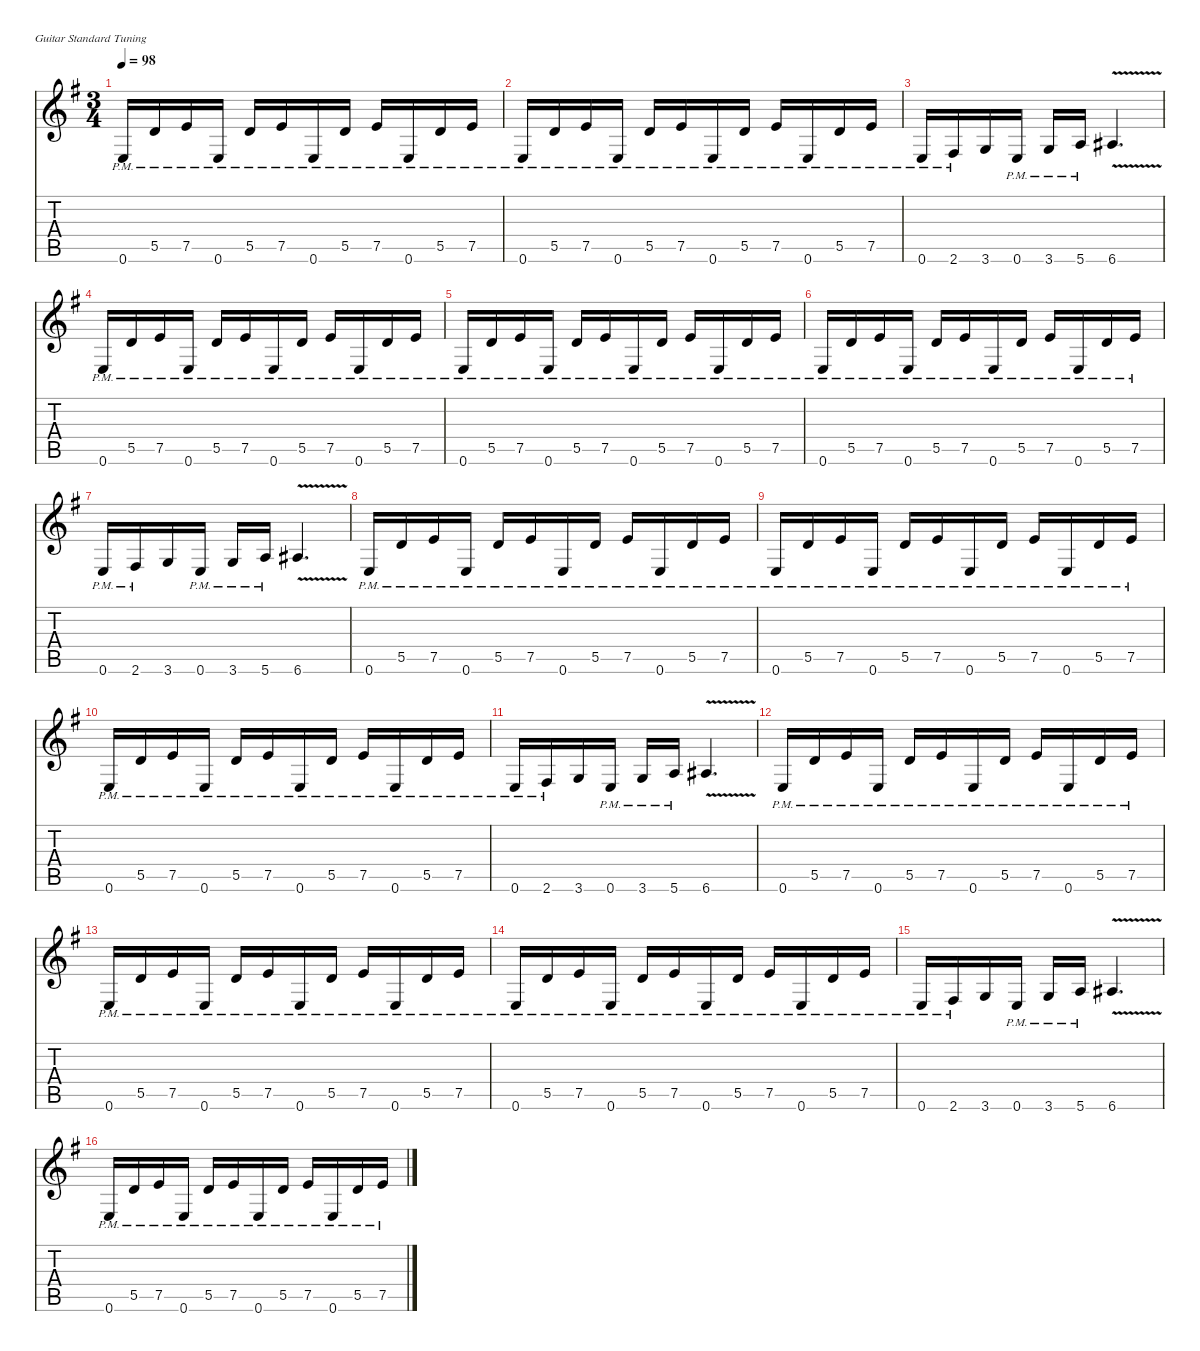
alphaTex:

\defaultSystemsLayout 4
\hideDynamics
\bracketExtendMode nobrackets
\singleTrackTrackNamePolicy hidden
\multiTrackTrackNamePolicy hidden
\firstSystemTrackNameMode fullname
\otherSystemsTrackNameOrientation horizontal
\track ("Guitar 2" "dist.guit.") {mute instrument distortionguitar}
\staff {score tabs}
\tuning (E4 B3 G3 D3 A2 E2)
\ts (3 4)
\tempo 98
\clef g2
\ks eminor
0.6{pm acc forcenatural}.16{dy f} 5.5{pm acc forcenatural}.16 7.5{pm acc forcenatural}.16 0.6{pm acc forcenatural}.16 5.5{pm acc forcenatural}.16 7.5{pm acc forcenatural}.16 0.6{pm acc forcenatural}.16 5.5{pm acc forcenatural}.16 7.5{pm acc forcenatural}.16 0.6{pm acc forcenatural}.16 5.5{pm acc forcenatural}.16 7.5{pm acc forcenatural}.16 |
0.6{pm acc forcenatural}.16 5.5{pm acc forcenatural}.16 7.5{pm acc forcenatural}.16 0.6{pm acc forcenatural}.16 5.5{pm acc forcenatural}.16 7.5{pm acc forcenatural}.16 0.6{pm acc forcenatural}.16 5.5{pm acc forcenatural}.16 7.5{pm acc forcenatural}.16 0.6{pm acc forcenatural}.16 5.5{pm acc forcenatural}.16 7.5{pm acc forcenatural}.16 |
0.6{pm acc forcenatural}.16 2.6{pm acc #}.16 3.6{acc forcenatural}.16 0.6{pm acc forcenatural}.16 3.6{pm acc forcenatural}.16 5.6{pm acc forcenatural}.16 6.6{v acc #}.4{d} |
0.6{pm acc forcenatural}.16 5.5{pm acc forcenatural}.16 7.5{pm acc forcenatural}.16 0.6{pm acc forcenatural}.16 5.5{pm acc forcenatural}.16 7.5{pm acc forcenatural}.16 0.6{pm acc forcenatural}.16 5.5{pm acc forcenatural}.16 7.5{pm acc forcenatural}.16 0.6{pm acc forcenatural}.16 5.5{pm acc forcenatural}.16 7.5{pm acc forcenatural}.16 |
0.6{pm acc forcenatural}.16 5.5{pm acc forcenatural}.16 7.5{pm acc forcenatural}.16 0.6{pm acc forcenatural}.16 5.5{pm acc forcenatural}.16 7.5{pm acc forcenatural}.16 0.6{pm acc forcenatural}.16 5.5{pm acc forcenatural}.16 7.5{pm acc forcenatural}.16 0.6{pm acc forcenatural}.16 5.5{pm acc forcenatural}.16 7.5{pm acc forcenatural}.16 |
0.6{pm acc forcenatural}.16 5.5{pm acc forcenatural}.16 7.5{pm acc forcenatural}.16 0.6{pm acc forcenatural}.16 5.5{pm acc forcenatural}.16 7.5{pm acc forcenatural}.16 0.6{pm acc forcenatural}.16 5.5{pm acc forcenatural}.16 7.5{pm acc forcenatural}.16 0.6{pm acc forcenatural}.16 5.5{pm acc forcenatural}.16 7.5{pm acc forcenatural}.16 |
0.6{pm acc forcenatural}.16 2.6{pm acc #}.16 3.6{acc forcenatural}.16 0.6{pm acc forcenatural}.16 3.6{pm acc forcenatural}.16 5.6{pm acc forcenatural}.16 6.6{v acc #}.4{d} |
0.6{pm acc forcenatural}.16 5.5{pm acc forcenatural}.16 7.5{pm acc forcenatural}.16 0.6{pm acc forcenatural}.16 5.5{pm acc forcenatural}.16 7.5{pm acc forcenatural}.16 0.6{pm acc forcenatural}.16 5.5{pm acc forcenatural}.16 7.5{pm acc forcenatural}.16 0.6{pm acc forcenatural}.16 5.5{pm acc forcenatural}.16 7.5{pm acc forcenatural}.16 |
0.6{pm acc forcenatural}.16 5.5{pm acc forcenatural}.16 7.5{pm acc forcenatural}.16 0.6{pm acc forcenatural}.16 5.5{pm acc forcenatural}.16 7.5{pm acc forcenatural}.16 0.6{pm acc forcenatural}.16 5.5{pm acc forcenatural}.16 7.5{pm acc forcenatural}.16 0.6{pm acc forcenatural}.16 5.5{pm acc forcenatural}.16 7.5{pm acc forcenatural}.16 |
0.6{pm acc forcenatural}.16 5.5{pm acc forcenatural}.16 7.5{pm acc forcenatural}.16 0.6{pm acc forcenatural}.16 5.5{pm acc forcenatural}.16 7.5{pm acc forcenatural}.16 0.6{pm acc forcenatural}.16 5.5{pm acc forcenatural}.16 7.5{pm acc forcenatural}.16 0.6{pm acc forcenatural}.16 5.5{pm acc forcenatural}.16 7.5{pm acc forcenatural}.16 |
0.6{pm acc forcenatural}.16 2.6{pm acc #}.16 3.6{acc forcenatural}.16 0.6{pm acc forcenatural}.16 3.6{pm acc forcenatural}.16 5.6{pm acc forcenatural}.16 6.6{v acc #}.4{d} |
0.6{pm acc forcenatural}.16 5.5{pm acc forcenatural}.16 7.5{pm acc forcenatural}.16 0.6{pm acc forcenatural}.16 5.5{pm acc forcenatural}.16 7.5{pm acc forcenatural}.16 0.6{pm acc forcenatural}.16 5.5{pm acc forcenatural}.16 7.5{pm acc forcenatural}.16 0.6{pm acc forcenatural}.16 5.5{pm acc forcenatural}.16 7.5{pm acc forcenatural}.16 |
0.6{pm acc forcenatural}.16 5.5{pm acc forcenatural}.16 7.5{pm acc forcenatural}.16 0.6{pm acc forcenatural}.16 5.5{pm acc forcenatural}.16 7.5{pm acc forcenatural}.16 0.6{pm acc forcenatural}.16 5.5{pm acc forcenatural}.16 7.5{pm acc forcenatural}.16 0.6{pm acc forcenatural}.16 5.5{pm acc forcenatural}.16 7.5{pm acc forcenatural}.16 |
0.6{pm acc forcenatural}.16 5.5{pm acc forcenatural}.16 7.5{pm acc forcenatural}.16 0.6{pm acc forcenatural}.16 5.5{pm acc forcenatural}.16 7.5{pm acc forcenatural}.16 0.6{pm acc forcenatural}.16 5.5{pm acc forcenatural}.16 7.5{pm acc forcenatural}.16 0.6{pm acc forcenatural}.16 5.5{pm acc forcenatural}.16 7.5{pm acc forcenatural}.16 |
0.6{pm acc forcenatural}.16 2.6{pm acc #}.16 3.6{acc forcenatural}.16 0.6{pm acc forcenatural}.16 3.6{pm acc forcenatural}.16 5.6{pm acc forcenatural}.16 6.6{v acc #}.4{d} |
0.6{pm acc forcenatural}.16 5.5{pm acc forcenatural}.16 7.5{pm acc forcenatural}.16 0.6{pm acc forcenatural}.16 5.5{pm acc forcenatural}.16 7.5{pm acc forcenatural}.16 0.6{pm acc forcenatural}.16 5.5{pm acc forcenatural}.16 7.5{pm acc forcenatural}.16 0.6{pm acc forcenatural}.16 5.5{pm acc forcenatural}.16 7.5{pm acc forcenatural}.16
